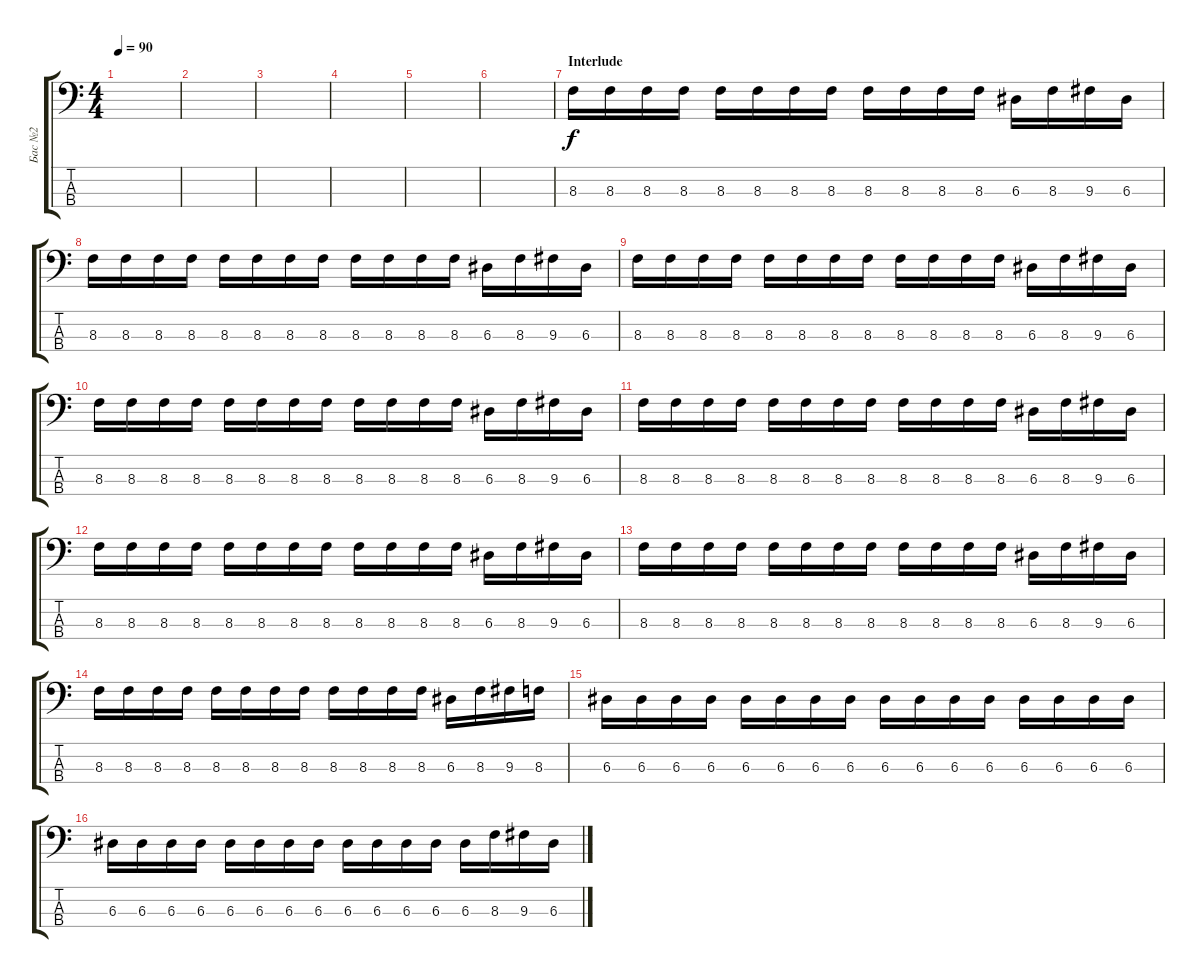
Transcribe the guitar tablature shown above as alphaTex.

\track ("Бас №2" "Бас №2") {instrument electricbassfinger}
\staff {score tabs}
\tuning (G2 D2 A1 E1) {hide}
\ts (4 4)
\tempo 90
\clef f4
\ks c
|
|
|
|
|
|
\section ("" "Interlude")
8.3.16{volume 13 instrument electricbassfinger} 8.3.16 8.3.16 8.3.16 8.3.16 8.3.16 8.3.16 8.3.16 8.3.16 8.3.16 8.3.16 8.3.16 6.3.16 8.3.16 9.3.16 6.3.16 |
8.3.16{volume 13 instrument electricbassfinger} 8.3.16 8.3.16 8.3.16 8.3.16 8.3.16 8.3.16 8.3.16 8.3.16 8.3.16 8.3.16 8.3.16 6.3.16 8.3.16 9.3.16 6.3.16 |
8.3.16{volume 13 instrument electricbassfinger} 8.3.16 8.3.16 8.3.16 8.3.16 8.3.16 8.3.16 8.3.16 8.3.16 8.3.16 8.3.16 8.3.16 6.3.16 8.3.16 9.3.16 6.3.16 |
8.3.16{volume 13 instrument electricbassfinger} 8.3.16 8.3.16 8.3.16 8.3.16 8.3.16 8.3.16 8.3.16 8.3.16 8.3.16 8.3.16 8.3.16 6.3.16 8.3.16 9.3.16 6.3.16 |
8.3.16{volume 13 instrument electricbassfinger} 8.3.16 8.3.16 8.3.16 8.3.16 8.3.16 8.3.16 8.3.16 8.3.16 8.3.16 8.3.16 8.3.16 6.3.16 8.3.16 9.3.16 6.3.16 |
8.3.16{volume 13 instrument electricbassfinger} 8.3.16 8.3.16 8.3.16 8.3.16 8.3.16 8.3.16 8.3.16 8.3.16 8.3.16 8.3.16 8.3.16 6.3.16 8.3.16 9.3.16 6.3.16 |
8.3.16 8.3.16 8.3.16 8.3.16 8.3.16 8.3.16 8.3.16 8.3.16 8.3.16 8.3.16 8.3.16 8.3.16 6.3.16 8.3.16 9.3.16 6.3.16 |
8.3.16 8.3.16 8.3.16 8.3.16 8.3.16 8.3.16 8.3.16 8.3.16 8.3.16 8.3.16 8.3.16 8.3.16 6.3.16 8.3.16 9.3.16 8.3.16 |
6.3.16 6.3.16 6.3.16 6.3.16 6.3.16 6.3.16 6.3.16 6.3.16 6.3.16 6.3.16 6.3.16 6.3.16 6.3.16 6.3.16 6.3.16 6.3.16 |
6.3.16 6.3.16 6.3.16 6.3.16 6.3.16 6.3.16 6.3.16 6.3.16 6.3.16 6.3.16 6.3.16 6.3.16 6.3.16 8.3.16 9.3.16 6.3.16
